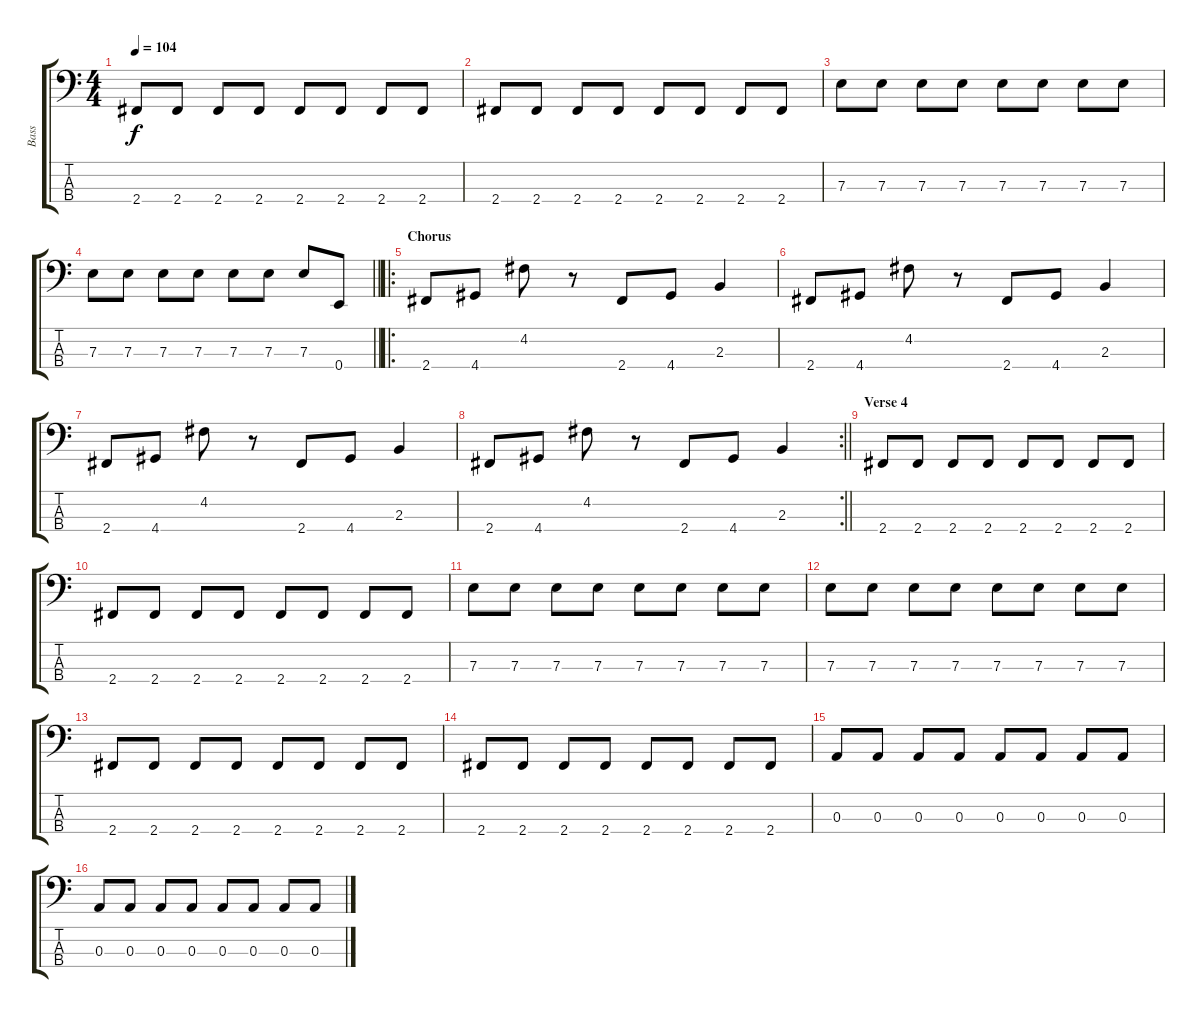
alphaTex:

\track ("Bass" "Bass") {instrument electricbassfinger}
\staff {score tabs}
\tuning (G2 D2 A1 E1) {hide}
\ts (4 4)
\tempo 104
\clef f4
\ks c
2.4.8{dy f} 2.4.8 2.4.8 2.4.8 2.4.8 2.4.8 2.4.8 2.4.8 |
2.4.8 2.4.8 2.4.8 2.4.8 2.4.8 2.4.8 2.4.8 2.4.8 |
7.3.8 7.3.8 7.3.8 7.3.8 7.3.8 7.3.8 7.3.8 7.3.8 |
\barLineRight lightlight
7.3.8 7.3.8 7.3.8 7.3.8 7.3.8 7.3.8 7.3.8 0.4.8 |
\ro
\section ("" "Chorus")
2.4.8 4.4.8 4.2.8 r.8 2.4.8 4.4.8 2.3.4 |
2.4.8 4.4.8 4.2.8 r.8 2.4.8 4.4.8 2.3.4 |
2.4.8 4.4.8 4.2.8 r.8 2.4.8 4.4.8 2.3.4 |
\rc 2
\barLineRight lightlight
2.4.8 4.4.8 4.2.8 r.8 2.4.8 4.4.8 2.3.4 |
\section ("" "Verse 4")
2.4.8 2.4.8 2.4.8 2.4.8 2.4.8 2.4.8 2.4.8 2.4.8 |
2.4.8 2.4.8 2.4.8 2.4.8 2.4.8 2.4.8 2.4.8 2.4.8 |
7.3.8 7.3.8 7.3.8 7.3.8 7.3.8 7.3.8 7.3.8 7.3.8 |
7.3.8 7.3.8 7.3.8 7.3.8 7.3.8 7.3.8 7.3.8 7.3.8 |
2.4.8 2.4.8 2.4.8 2.4.8 2.4.8 2.4.8 2.4.8 2.4.8 |
2.4.8 2.4.8 2.4.8 2.4.8 2.4.8 2.4.8 2.4.8 2.4.8 |
0.3.8 0.3.8 0.3.8 0.3.8 0.3.8 0.3.8 0.3.8 0.3.8 |
0.3.8 0.3.8 0.3.8 0.3.8 0.3.8 0.3.8 0.3.8 0.3.8
